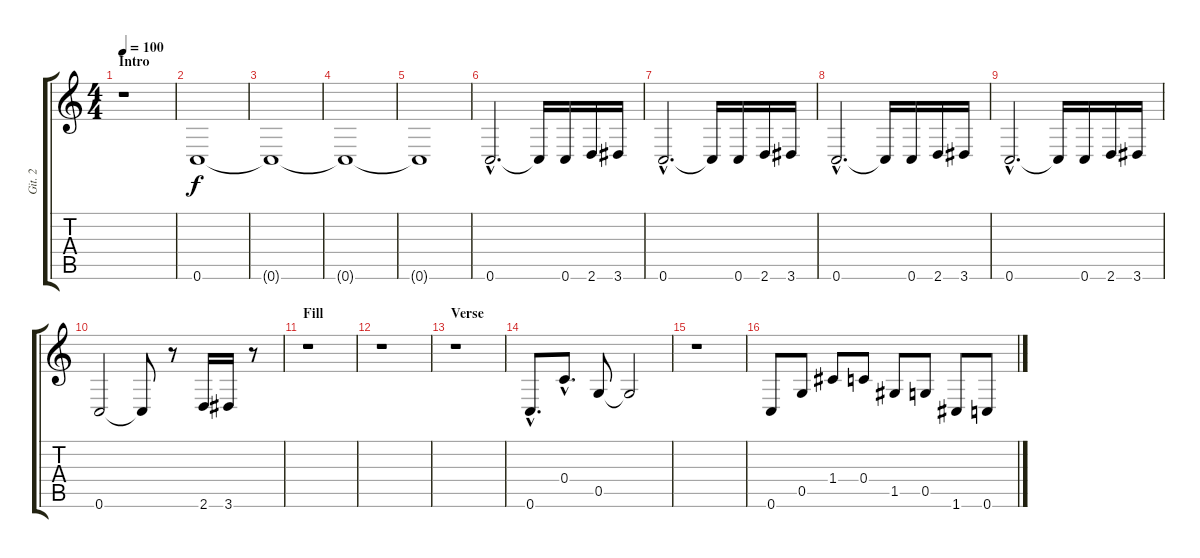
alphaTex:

\track ("Git. 2" "Git. 2") {instrument overdrivenguitar}
\staff {score tabs}
\tuning (D4 A3 F3 C3 G2 C2) {hide}
\ts (4 4)
\section ("" "Intro")
\tempo 100
\clef g2
\ks c
r.1{dy f volume 0 instrument overdrivenguitar} |
0.6.1{volume 13} |
0.6{t}.1 |
0.6{t}.1 |
0.6{t}.1 |
0.6{hac}.2{d} 0.6{t}.16 0.6.16 2.6.16 3.6.16 |
0.6{hac}.2{d} 0.6{t}.16 0.6.16 2.6.16 3.6.16 |
0.6{hac}.2{d} 0.6{t}.16 0.6.16 2.6.16 3.6.16 |
0.6{hac}.2{d} 0.6{t}.16 0.6.16 2.6.16 3.6.16 |
0.6.2 0.6{t}.8 r.8 2.6.16 3.6.16 r.8 |
\section ("" "Fill")
r.1 |
r.1 |
\section ("" "Verse")
r.1 |
0.6{hac}.8{d instrument electricguitarclean} 0.4{hac}.8{d} 0.5.8 0.5{t}.2 |
r.1 |
0.6.8 0.5.8 1.4.8 0.4.8 1.5.8 0.5.8 1.6.8 0.6.8
